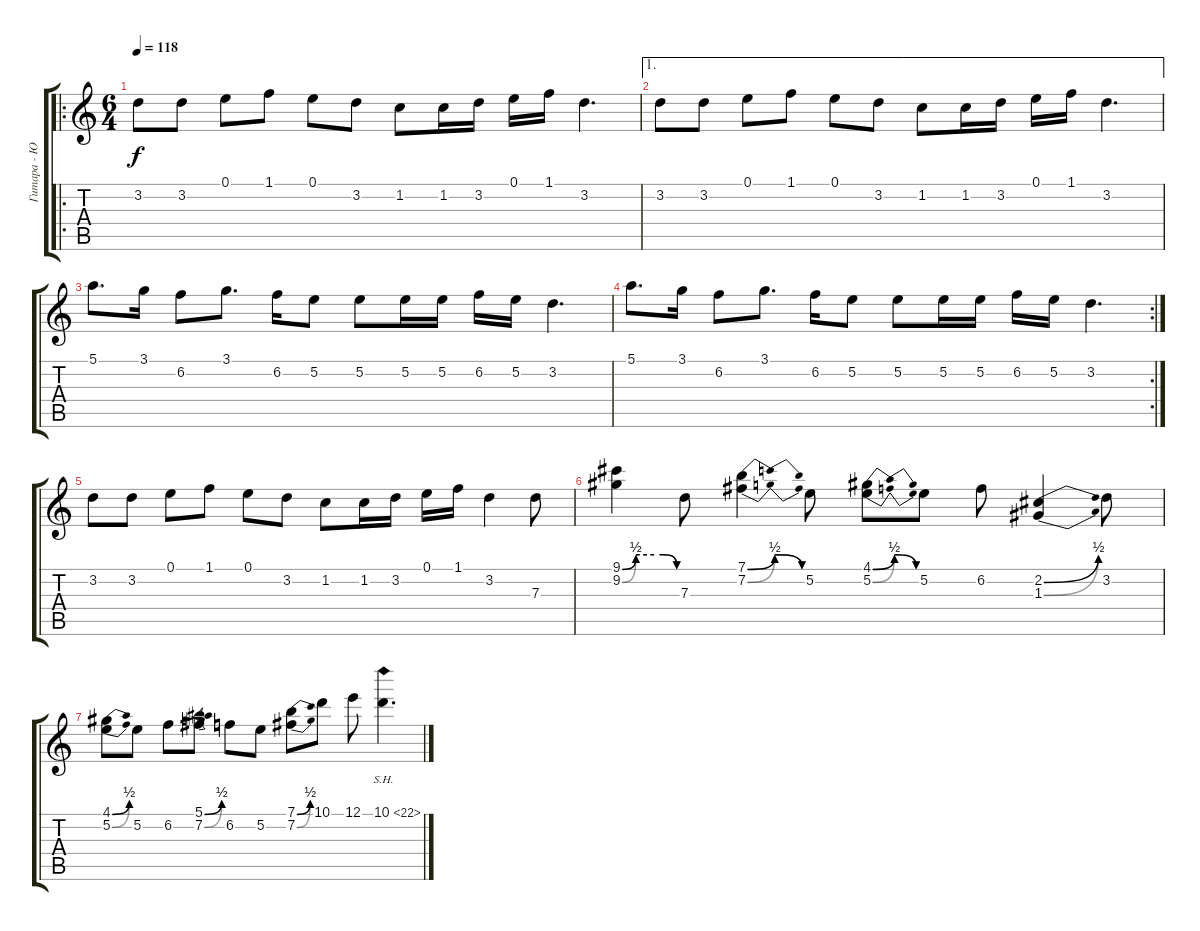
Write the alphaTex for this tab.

\track ("Гитара - Юрий Мелисов" "Гитара - Ю") {instrument acousticguitarnylon}
\staff {score tabs}
\tuning (E4 B3 G3 D3 A2 E2) {hide}
\ro
\ts (6 4)
\tempo 118
\clef g2
\ks c
3.2.8{dy f instrument acousticguitarnylon} 3.2.8 0.1.8 1.1.8 0.1.8 3.2.8 1.2.8 1.2.16 3.2.16 0.1.16 1.1.16 3.2.4{d} |
\ae 1
3.2.8 3.2.8 0.1.8 1.1.8 0.1.8 3.2.8 1.2.8 1.2.16 3.2.16 0.1.16 1.1.16 3.2.4{d} |
5.1.8{d} 3.1.16 6.2.8 3.1.8{d} 6.2.16 5.2.8 5.2.8 5.2.16 5.2.16 6.2.16 5.2.16 3.2.4{d} |
\rc 2
5.1.8{d} 3.1.16 6.2.8 3.1.8{d} 6.2.16 5.2.8 5.2.8 5.2.16 5.2.16 6.2.16 5.2.16 3.2.4{d} |
3.2.8 3.2.8 0.1.8 1.1.8 0.1.8 3.2.8 1.2.8 1.2.16 3.2.16 0.1.16 1.1.16 3.2.4 7.3.8{instrument distortionguitar} |
(9.1{be (custom 0 0 15 2 35 2 45 2 60 0)} 9.2{be (custom 0 0 15 2 35 2 45 2 60 0)}).4 7.3.8 (7.1{be (bendrelease 0 0 15 2 45 2 60 0)} 7.2{be (bendrelease 0 0 15 2 45 2 60 0)}).4 5.2.8 (4.1{be (bendrelease 0 0 15 2 45 2 60 0)} 5.2{be (bendrelease 0 0 15 2 45 2 60 0)}).8 5.2.8 6.2.8 (2.2{be (bend 0 0 60 2)} 1.3{be (bend 0 0 60 2)}).4 3.2.8 |
(4.1{be (bend 0 0 60 2)} 5.2{be (bend 0 0 60 2)}).8 5.2.8 6.2.8 (5.1{be (bend 0 0 60 2)} 7.2{be (bend 0 0 60 2)}).8 6.2.8 5.2.8 (7.1{be (bend 0 0 60 2)} 7.2{be (bend 0 0 60 2)}).8 10.1.8 12.1.8 10.1{sh 12}.4{d}
